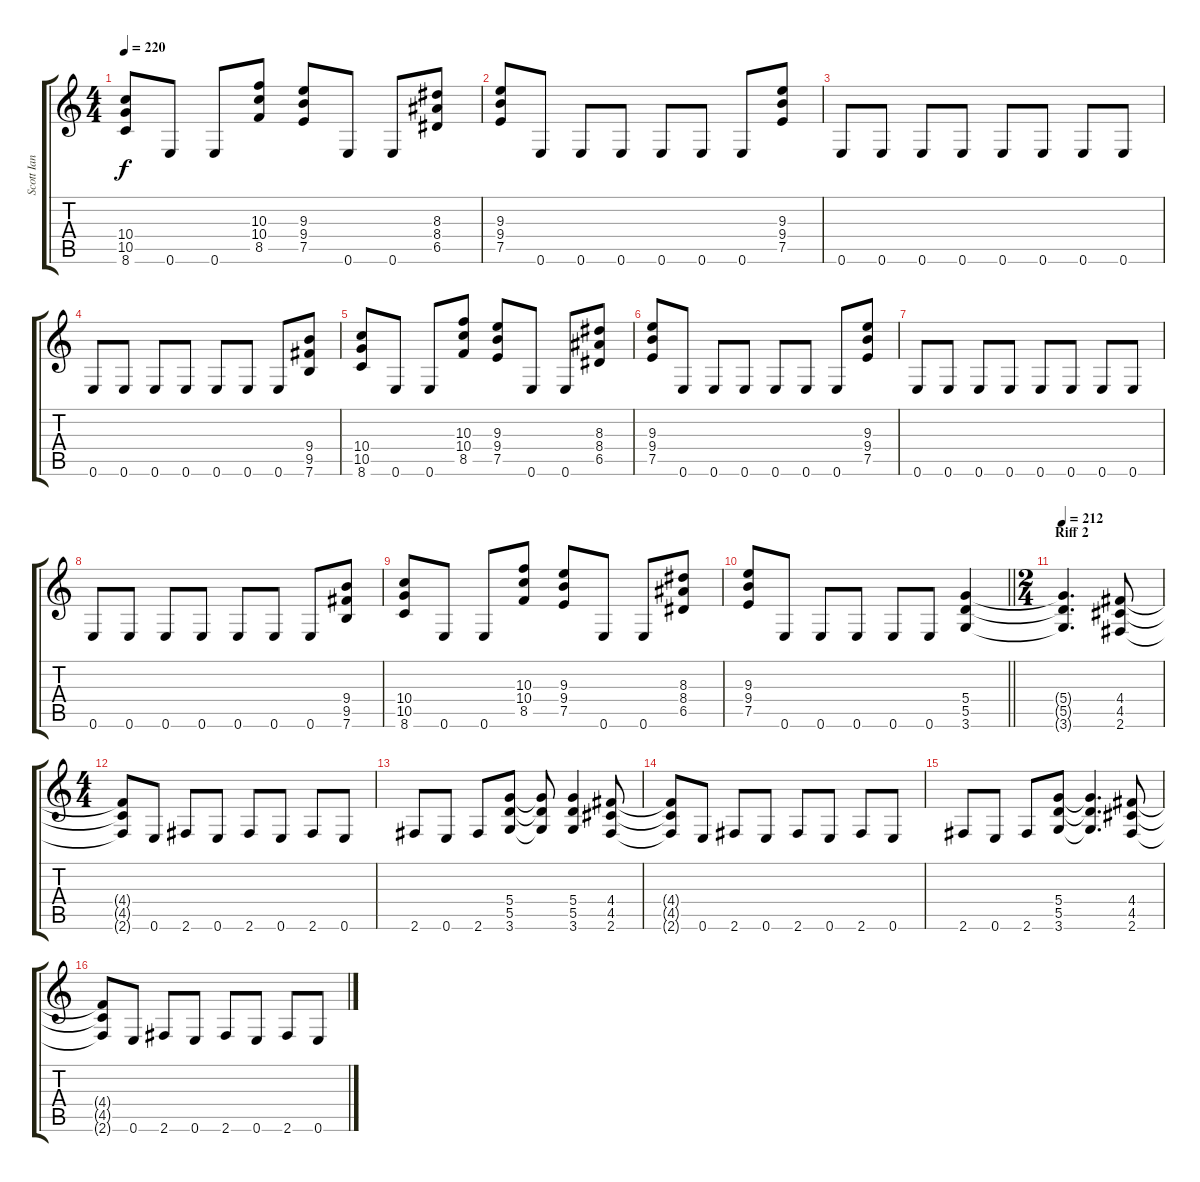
\track ("Scott Ian" "Scott Ian") {instrument distortionguitar}
\staff {score tabs}
\tuning (E4 B3 G3 D3 A2 E2) {hide}
\ts (4 4)
\tempo 220
\clef g2
\ks c
(10.4 10.5 8.6).8{dy f} 0.6.8 0.6.8 (10.3 10.4 8.5).8 (9.3 9.4 7.5).8 0.6.8 0.6.8 (8.3 8.4 6.5).8 |
(9.3 9.4 7.5).8 0.6.8 0.6.8 0.6.8 0.6.8 0.6.8 0.6.8 (9.3 9.4 7.5).8 |
0.6.8 0.6.8 0.6.8 0.6.8 0.6.8 0.6.8 0.6.8 0.6.8 |
0.6.8 0.6.8 0.6.8 0.6.8 0.6.8 0.6.8 0.6.8 (9.4 9.5 7.6).8 |
(10.4 10.5 8.6).8 0.6.8 0.6.8 (10.3 10.4 8.5).8 (9.3 9.4 7.5).8 0.6.8 0.6.8 (8.3 8.4 6.5).8 |
(9.3 9.4 7.5).8 0.6.8 0.6.8 0.6.8 0.6.8 0.6.8 0.6.8 (9.3 9.4 7.5).8 |
0.6.8 0.6.8 0.6.8 0.6.8 0.6.8 0.6.8 0.6.8 0.6.8 |
0.6.8 0.6.8 0.6.8 0.6.8 0.6.8 0.6.8 0.6.8 (9.4 9.5 7.6).8 |
(10.4 10.5 8.6).8 0.6.8 0.6.8 (10.3 10.4 8.5).8 (9.3 9.4 7.5).8 0.6.8 0.6.8 (8.3 8.4 6.5).8 |
\barLineRight lightlight
(9.3 9.4 7.5).8 0.6.8 0.6.8 0.6.8 0.6.8 0.6.8 (5.4 5.5 3.6).4 |
\ts (2 4)
\section ("" "Riff 2")
\tempo 212
(5.4{t} 5.5{t} 3.6{t}).4{d} (4.4 4.5 2.6).8 |
\ts (4 4)
(4.4{t} 4.5{t} 2.6{t}).8 0.6.8 2.6.8 0.6.8 2.6.8 0.6.8 2.6.8 0.6.8 |
2.6.8 0.6.8 2.6.8 (5.4 5.5 3.6).8 (5.4{t} 5.5{t} 3.6{t}).8 (5.4 5.5 3.6).4 (4.4 4.5 2.6).8 |
(4.4{t} 4.5{t} 2.6{t}).8 0.6.8 2.6.8 0.6.8 2.6.8 0.6.8 2.6.8 0.6.8 |
2.6.8 0.6.8 2.6.8 (5.4 5.5 3.6).8 (5.4{t} 5.5{t} 3.6{t}).4{d} (4.4 4.5 2.6).8 |
(4.4{t} 4.5{t} 2.6{t}).8 0.6.8 2.6.8 0.6.8 2.6.8 0.6.8 2.6.8 0.6.8
